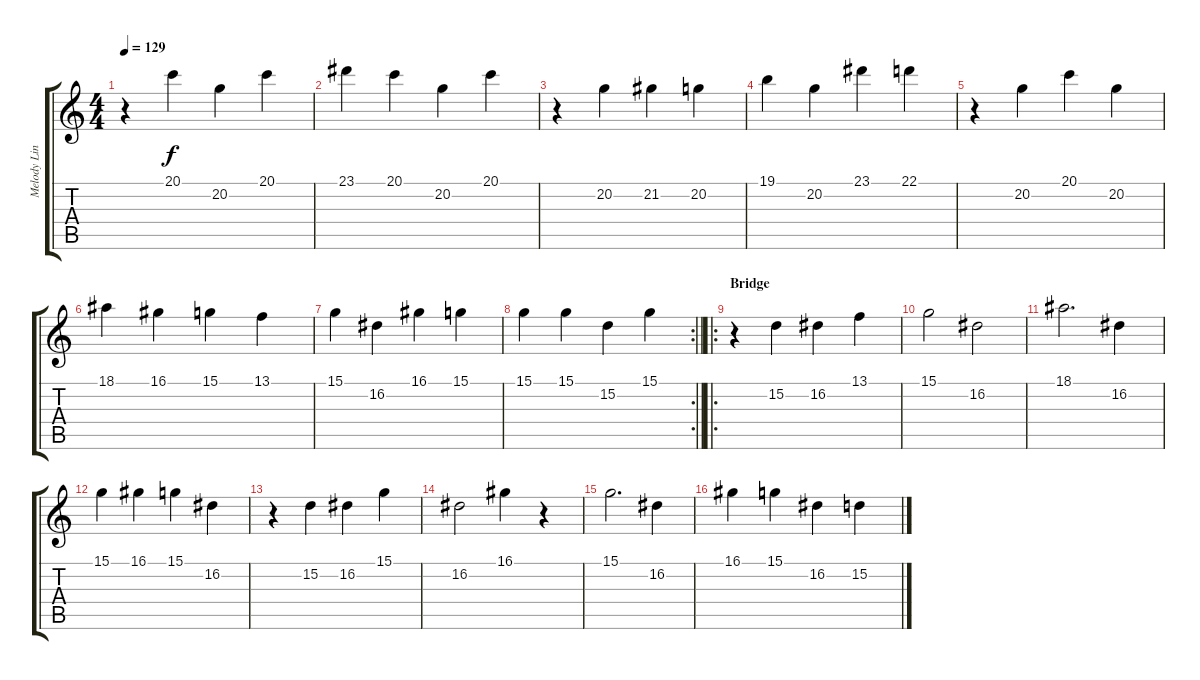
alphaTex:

\track ("Melody Line" "Melody Lin") {instrument acousticgrandpiano}
\staff {score tabs}
\tuning (E4 B3 G3 D3 A2 E2) {hide}
\ts (4 4)
\tempo 129
\clef g2
\ks c
r.4{dy f} 20.1.4 20.2.4 20.1.4 |
23.1.4 20.1.4 20.2.4 20.1.4 |
r.4 20.2.4 21.2.4 20.2.4 |
19.1.4 20.2.4 23.1.4 22.1.4 |
r.4 20.2.4 20.1.4 20.2.4 |
18.1.4 16.1.4 15.1.4 13.1.4 |
15.1.4 16.2.4 16.1.4 15.1.4 |
\rc 2
\barLineRight lightlight
15.1.4 15.1.4 15.2.4 15.1.4 |
\ro
\section ("" "Bridge")
r.4 15.2.4 16.2.4 13.1.4 |
15.1.2 16.2.2 |
18.1.2{d} 16.2.4 |
15.1.4 16.1.4 15.1.4 16.2.4 |
r.4 15.2.4 16.2.4 15.1.4 |
16.2.2 16.1.4 r.4 |
15.1.2{d} 16.2.4 |
16.1.4 15.1.4 16.2.4 15.2.4
